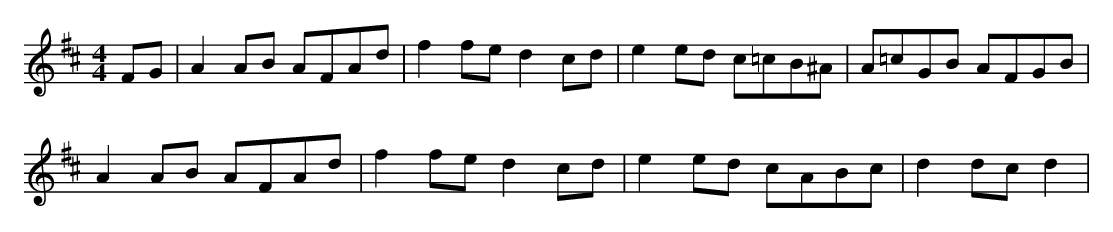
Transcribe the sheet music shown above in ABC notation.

X:1
M:4/4
K:D
FG|A2 AB AFAd|f2 fe d2 cd|e2 ed c=cB^A|A=cGB AFGB|
A2 AB AFAd|f2 fe d2 cd|e2 ed cABc|d2 dc d2|
